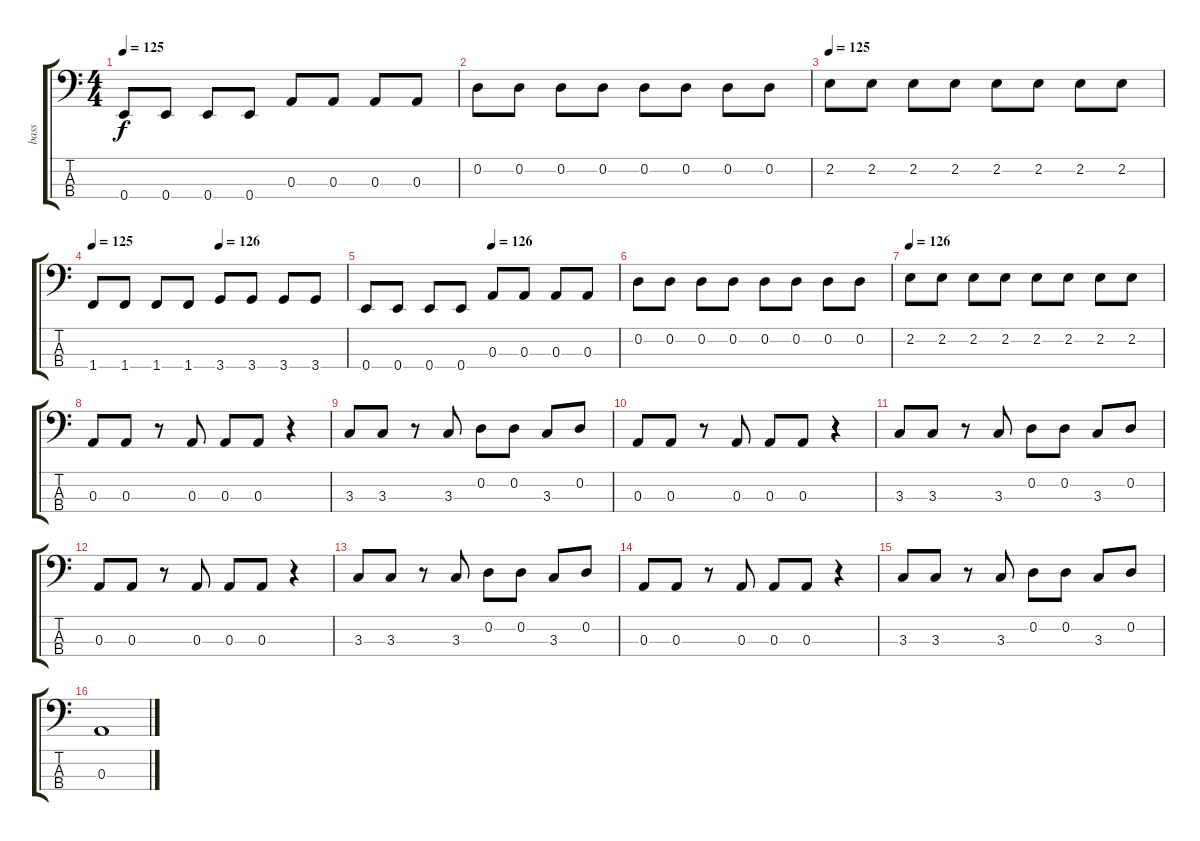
\track ("bass" "bass") {instrument electricbassfinger}
\staff {score tabs}
\tuning (G2 D2 A1 E1) {hide}
\ts (4 4)
\tempo 125
\clef f4
\ks c
0.4.8{dy f} 0.4.8 0.4.8 0.4.8 0.3.8 0.3.8 0.3.8 0.3.8 |
0.2.8 0.2.8 0.2.8 0.2.8 0.2.8 0.2.8 0.2.8 0.2.8 |
\tempo 125
2.2.8 2.2.8 2.2.8 2.2.8 2.2.8 2.2.8 2.2.8 2.2.8 |
\tempo 125
\tempo (126 0.5)
1.4.8 1.4.8 1.4.8 1.4.8 3.4.8 3.4.8 3.4.8 3.4.8 |
\tempo (126 0.5)
0.4.8 0.4.8 0.4.8 0.4.8 0.3.8 0.3.8 0.3.8 0.3.8 |
0.2.8 0.2.8 0.2.8 0.2.8 0.2.8 0.2.8 0.2.8 0.2.8 |
\tempo 126
2.2.8 2.2.8 2.2.8 2.2.8 2.2.8 2.2.8 2.2.8 2.2.8 |
0.3.8 0.3.8 r.8 0.3.8 0.3.8 0.3.8 r.4 |
3.3.8 3.3.8 r.8 3.3.8 0.2.8 0.2.8 3.3.8 0.2.8 |
0.3.8 0.3.8 r.8 0.3.8 0.3.8 0.3.8 r.4 |
3.3.8 3.3.8 r.8 3.3.8 0.2.8 0.2.8 3.3.8 0.2.8 |
0.3.8 0.3.8 r.8 0.3.8 0.3.8 0.3.8 r.4 |
3.3.8 3.3.8 r.8 3.3.8 0.2.8 0.2.8 3.3.8 0.2.8 |
0.3.8 0.3.8 r.8 0.3.8 0.3.8 0.3.8 r.4 |
3.3.8 3.3.8 r.8 3.3.8 0.2.8 0.2.8 3.3.8 0.2.8 |
0.3.1
